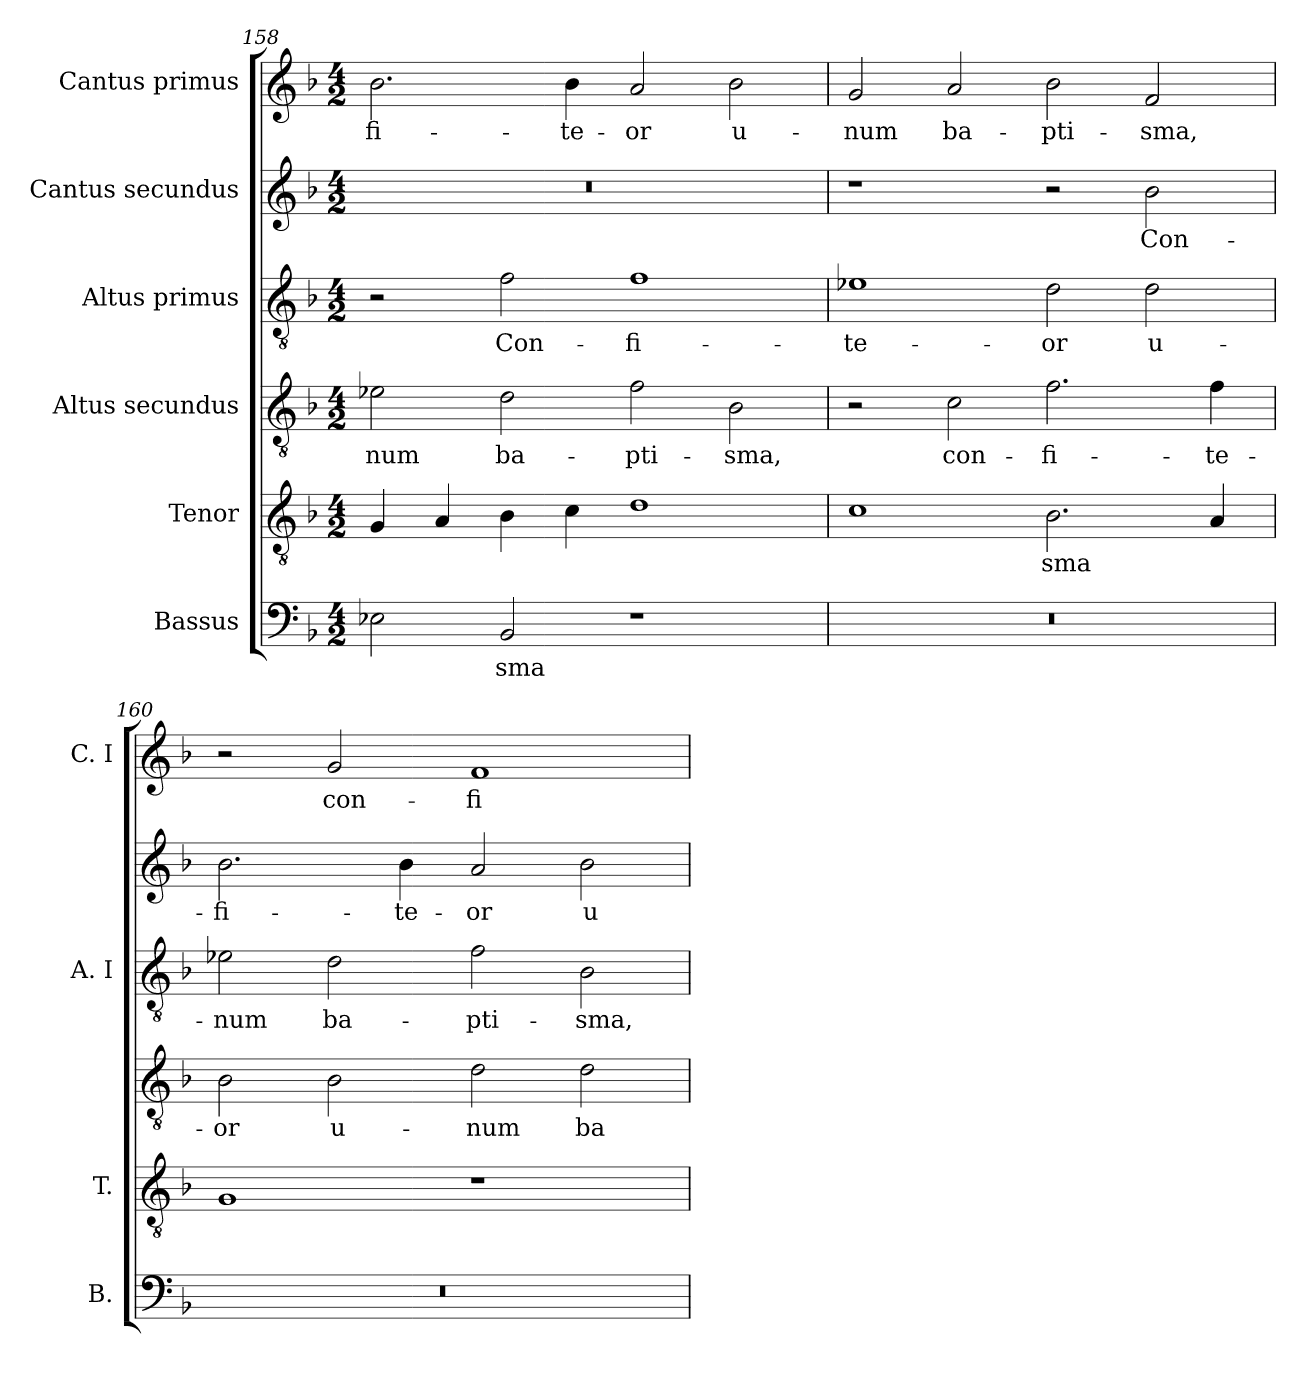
**kern	**text	**kern	**text	**kern	**text	**kern	**text	**kern	**text	**kern	**text
*part6	*part6	*part5	*part5	*part4	*part4	*part3	*part3	*part2	*part2	*part1	*part1
*staff6	*staff6	*staff5	*staff5	*staff4	*staff4	*staff3	*staff3	*staff2	*staff2	*staff1	*staff1
*I"Bassus	*	*I"Tenor	*	*I"Altus secundus	*	*I"Altus primus	*	*I"Cantus secundus	*	*I"Cantus primus	*
*I'B.	*	*I'T.	*	*	*	*I'A. I	*	*	*	*I'C. I	*
!!LO:PB:g=z
*clefF4	*	*clefGv2	*	*clefGv2	*	*clefGv2	*	*clefG2	*	*clefG2	*
*	*	*ITrd7c12	*	*ITrd7c12	*	*ITrd7c12	*	*	*	*	*
*k[b-]	*	*k[b-]	*	*k[b-]	*	*k[b-]	*	*k[b-]	*	*k[b-]	*
*d:	*	*d:	*	*d:	*	*d:	*	*d:	*	*d:	*
*M4/2	*	*M4/2	*	*M4/2	*	*M4/2	*	*M4/2	*	*M4/2	*
=158	=158	=158	=158	=158	=158	=158	=158	=158	=158	=158	=158
!	!	!	!	!	!LO:LY:b:color=#000000	!	!	!LO:N:vis=1	!	!	!
!	!	!	!	!	!	!	!	!	!	!	!LO:LY:b:color=#000000
2E-Xi\	.	4GGi/	.	2E-Xi\	-num	2r	.	0r	.	2.b-i\	-fi-
.	.	4AAi/	.	.	.	.	.	.	.	.	.
!	!LO:LY:b:color=#000000	!	!	!	!	!	!	!	!	!	!
!	!	!	!	!	!LO:LY:b:color=#000000	!	!	!	!	!	!
!	!	!	!	!	!	!	!LO:LY:b:color=#000000	!	!	!	!
2BB-i/	-sma	4BB-i\	.	2Di\	ba-	2Fi\	Con-	.	.	.	.
!	!	!	!	!	!	!	!	!	!	!	!LO:LY:b:color=#000000
.	.	4Ci\	.	.	.	.	.	.	.	4b-i\	-te-
!	!	!	!	!	!LO:LY:b:color=#000000	!	!	!	!	!	!
!	!	!	!	!	!	!	!LO:LY:b:color=#000000	!	!	!	!
!	!	!	!	!	!	!	!	!	!	!	!LO:LY:b:color=#000000
1r	.	1Di	.	2Fi\	-pti-	1Fi	-fi-	.	.	2ai/	-or
!	!	!	!	!	!LO:LY:b:color=#000000	!	!	!	!	!	!
!	!	!	!	!	!	!	!	!	!	!	!LO:LY:b:color=#000000
.	.	.	.	2BB-i\	-sma,	.	.	.	.	2b-i\	u-
=159	=159	=159	=159	=159	=159	=159	=159	=159	=159	=159	=159
!LO:N:vis=1	!	!	!	!	!	!	!	!	!	!	!
!	!	!	!	!	!	!	!LO:LY:b:color=#000000	!	!	!	!
!	!	!	!	!	!	!	!	!	!	!	!LO:LY:b:color=#000000
0r	.	1Ci	.	2r	.	1E-Xi	-te-	1r	.	2gi/	-num
!	!	!	!	!	!LO:LY:b:color=#000000	!	!	!	!	!	!
!	!	!	!	!	!	!	!	!	!	!	!LO:LY:b:color=#000000
.	.	.	.	2Ci\	con-	.	.	.	.	2ai/	ba-
!	!	!	!LO:LY:b:color=#000000	!	!	!	!	!	!	!	!
!	!	!	!	!	!LO:LY:b:color=#000000	!	!	!	!	!	!
!	!	!	!	!	!	!	!LO:LY:b:color=#000000	!	!	!	!
!	!	!	!	!	!	!	!	!	!	!	!LO:LY:b:color=#000000
.	.	2.BB-i\	-sma	2.Fi\	-fi-	2Di\	-or	2r	.	2b-i\	-pti-
!	!	!	!	!	!	!	!LO:LY:b:color=#000000	!	!	!	!
!	!	!	!	!	!	!	!	!	!LO:LY:b:color=#000000	!	!
!	!	!	!	!	!	!	!	!	!	!	!LO:LY:b:color=#000000
.	.	.	.	.	.	2Di\	u-	2b-i\	Con-	2fi/	-sma,
!	!	!	!	!	!LO:LY:b:color=#000000	!	!	!	!	!	!
.	.	4AAi/	.	4Fi\	-te-	.	.	.	.	.	.
=160	=160	=160	=160	=160	=160	=160	=160	=160	=160	=160	=160
!LO:N:vis=1	!	!	!	!	!	!	!	!	!	!	!
!	!	!	!	!	!LO:LY:b:color=#000000	!	!	!	!	!	!
!	!	!	!	!	!	!	!LO:LY:b:color=#000000	!	!	!	!
!	!	!	!	!	!	!	!	!	!LO:LY:b:color=#000000	!	!
0r	.	1GGi	.	2BB-i\	-or	2E-Xi\	-num	2.b-i\	-fi-	2r	.
!	!	!	!	!	!LO:LY:b:color=#000000	!	!	!	!	!	!
!	!	!	!	!	!	!	!LO:LY:b:color=#000000	!	!	!	!
!	!	!	!	!	!	!	!	!	!	!	!LO:LY:b:color=#000000
.	.	.	.	2BB-i\	u-	2Di\	ba-	.	.	2gi/	con-
!	!	!	!	!	!	!	!	!	!LO:LY:b:color=#000000	!	!
.	.	.	.	.	.	.	.	4b-i\	-te-	.	.
!	!	!	!	!	!LO:LY:b:color=#000000	!	!	!	!	!	!
!	!	!	!	!	!	!	!LO:LY:b:color=#000000	!	!	!	!
!	!	!	!	!	!	!	!	!	!LO:LY:b:color=#000000	!	!
!	!	!	!	!	!	!	!	!	!	!	!LO:LY:b:color=#000000
.	.	1r	.	2Di\	-num	2Fi\	-pti-	2ai/	-or	1fi	-fi-
!	!	!	!	!	!LO:LY:b:color=#000000	!	!	!	!	!	!
!	!	!	!	!	!	!	!LO:LY:b:color=#000000	!	!	!	!
!	!	!	!	!	!	!	!	!	!LO:LY:b:color=#000000	!	!
.	.	.	.	2Di\	ba-	2BB-i\	-sma,	2b-i\	u-	.	.
=	=	=	=	=	=	=	=	=	=	=	=
*-	*-	*-	*-	*-	*-	*-	*-	*-	*-	*-	*-
